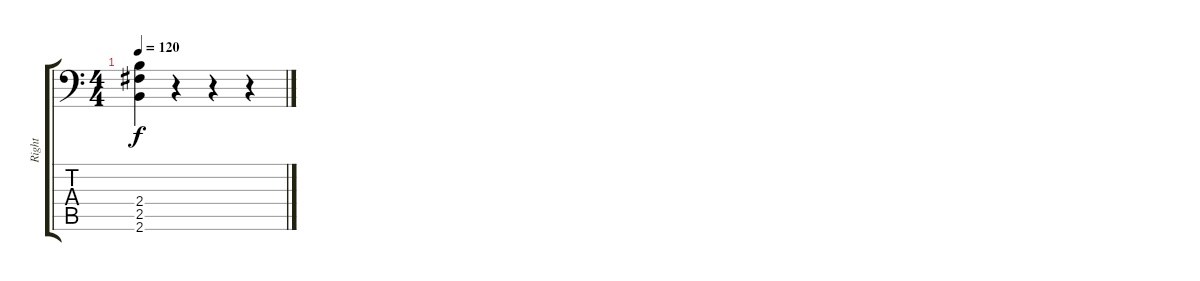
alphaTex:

\track ("Right" "Right") {instrument distortionguitar}
\staff {score tabs}
\tuning (B3 Gb3 D3 A2 E2 A1) {hide}
\ts (4 4)
\tempo 120
\clef f4
\ks c
(2.4 2.5 2.6).4{dy f} r.4 r.4 r.4
